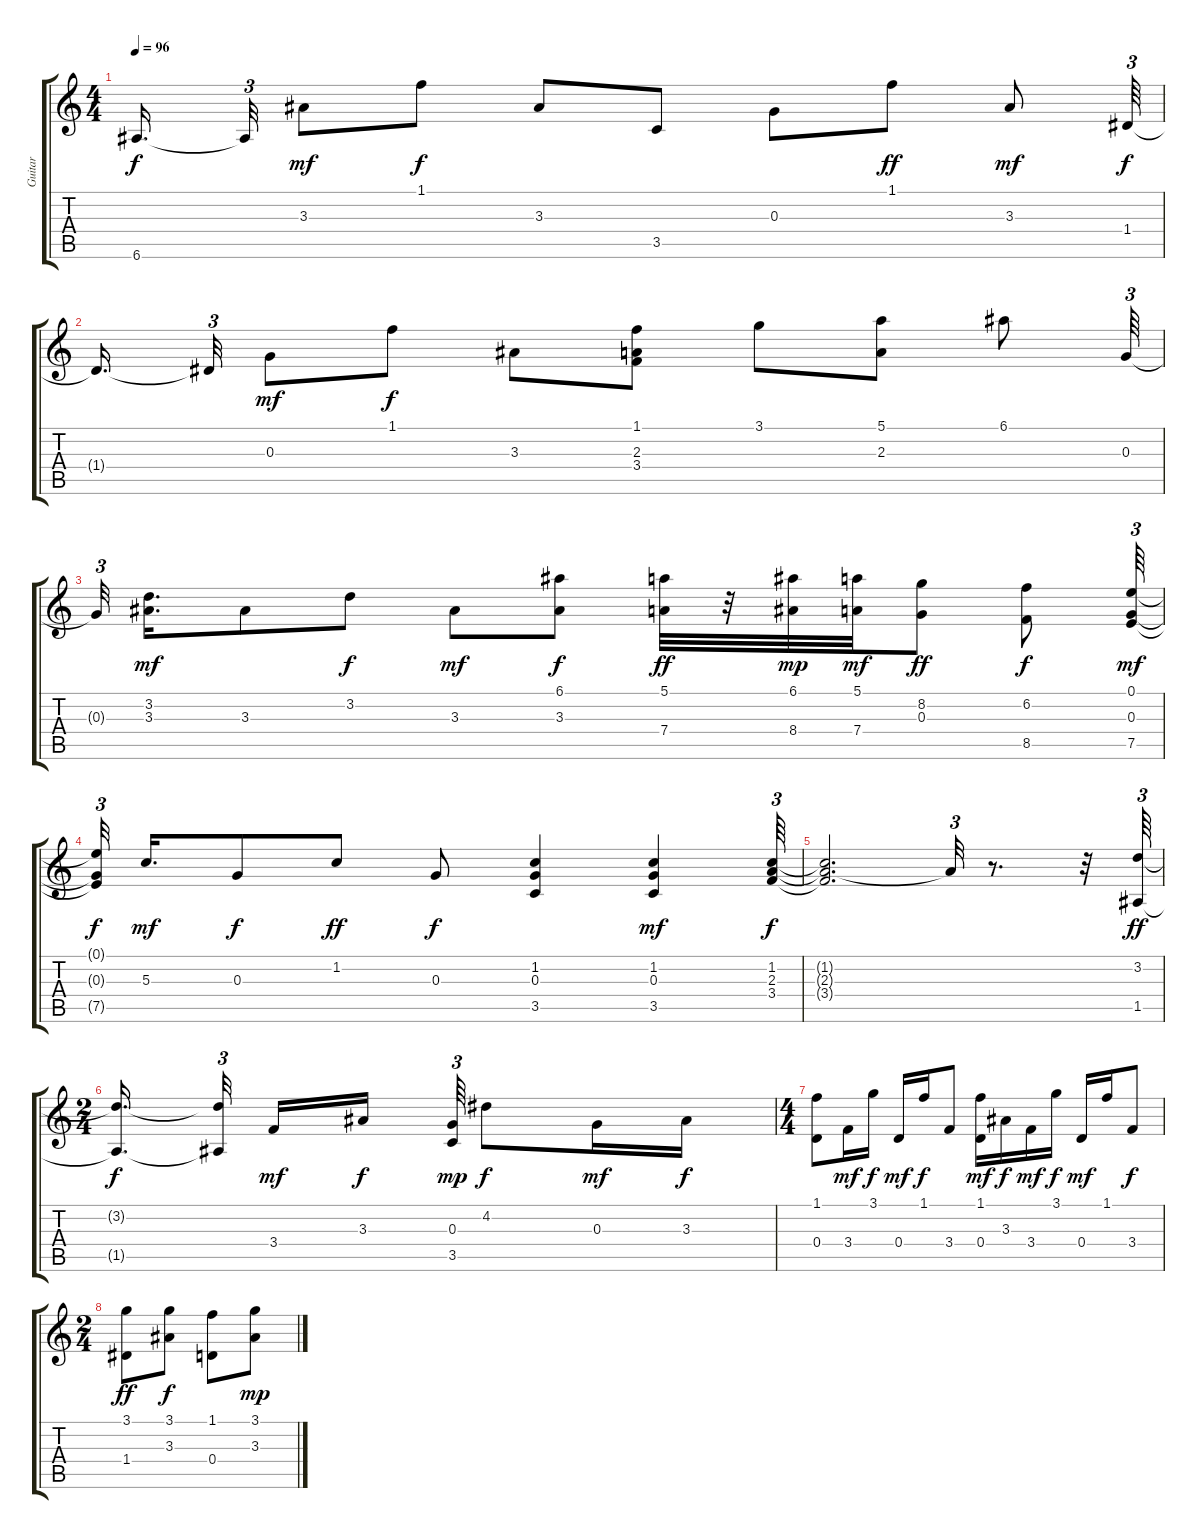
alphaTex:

\track ("Guitar" "Guitar") {instrument acousticguitarsteel}
\staff {score tabs}
\tuning (E4 B3 G3 D3 A2 E2) {hide}
\ts (4 4)
\tempo 96
\clef g2
\ks c
6.6{t}.16{d dy f beam splitsecondary} 6.6{t}.32{tu (3 2)} 3.3.8{dy mf} 1.1.8{dy f} 3.3.8 3.5.8 0.3.8 1.1.8{dy ff} 3.3.8{dy mf} 1.4.64{tu (3 2) dy f} |
1.4{t}.16{d beam splitsecondary} 1.4{t}.32{tu (3 2)} 0.3.8{dy mf} 1.1.8{dy f} 3.3.8 (1.1 2.3 3.4).8 3.1.8 (5.1 2.3).8 6.1.8 0.3.64{tu (3 2)} |
0.3{t}.32{tu (3 2) beam splitsecondary} (3.2 3.3).16{d dy mf} 3.3.8 3.2.8{dy f} 3.3.8{dy mf} (6.1 3.3).8{dy f} (5.1 7.4).32{dy ff} r.32 (6.1 8.4).32{dy mp} (5.1 7.4).32{dy mf} (8.2 0.3).8{dy ff} (6.2 8.5).8{dy f} (0.1 0.3 7.5).64{tu (3 2) dy mf} |
(0.1{t} 0.3{t} 7.5{t}).32{tu (3 2) dy f beam splitsecondary} 5.3.16{d dy mf} 0.3.8{dy f} 1.2.8{dy ff} 0.3.8{dy f} (1.2 0.3 3.5).4 (1.2 0.3 3.5).4{dy mf} (1.2 2.3 3.4).64{tu (3 2) dy f} |
(1.2{t} 2.3{t} 3.4{t}).2{d} 2.3{t}.32{tu (3 2)} r.8{d} r.32 (3.2 1.5).64{tu (3 2) dy ff} |
\ts (2 4)
(3.2{t} 1.5{t}).16{d dy f beam splitsecondary} (3.2{t} 1.5{t}).32{tu (3 2) beam splitsecondary} 3.4.16{dy mf} 3.3.16{dy f beam splitsecondary} (0.3 3.5).64{tu (3 2) dy mp} 4.2.8{dy f} 0.3.16{dy mf} 3.3.16{dy f} |
\ts (4 4)
(1.1 0.4).8 3.4.16{dy mf} 3.1.16{dy f} 0.4.16{dy mf} 1.1.16{dy f} 3.4.8 (1.1 0.4).16{dy mf} 3.3.16{dy f} 3.4.16{dy mf} 3.1.16{dy f} 0.4.16{dy mf} 1.1.16 3.4.8{dy f} |
\ts (2 4)
(3.1 1.4).8{dy ff} (3.1 3.3).8{dy f} (1.1 0.4).8 (3.1 3.3).8{dy mp}
